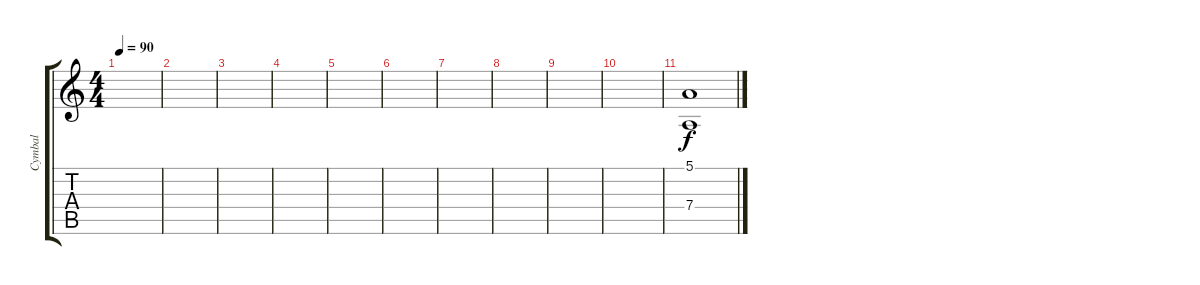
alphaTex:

\track ("Cymbal" "Cymbal") {instrument reversecymbal}
\staff {score tabs}
\tuning (E4 B3 G3 D3 A2 E2) {hide}
\ts (4 4)
\tempo 90
\clef g2
\ks c
|
|
|
|
|
|
|
|
|
|
(5.1 7.4).1
